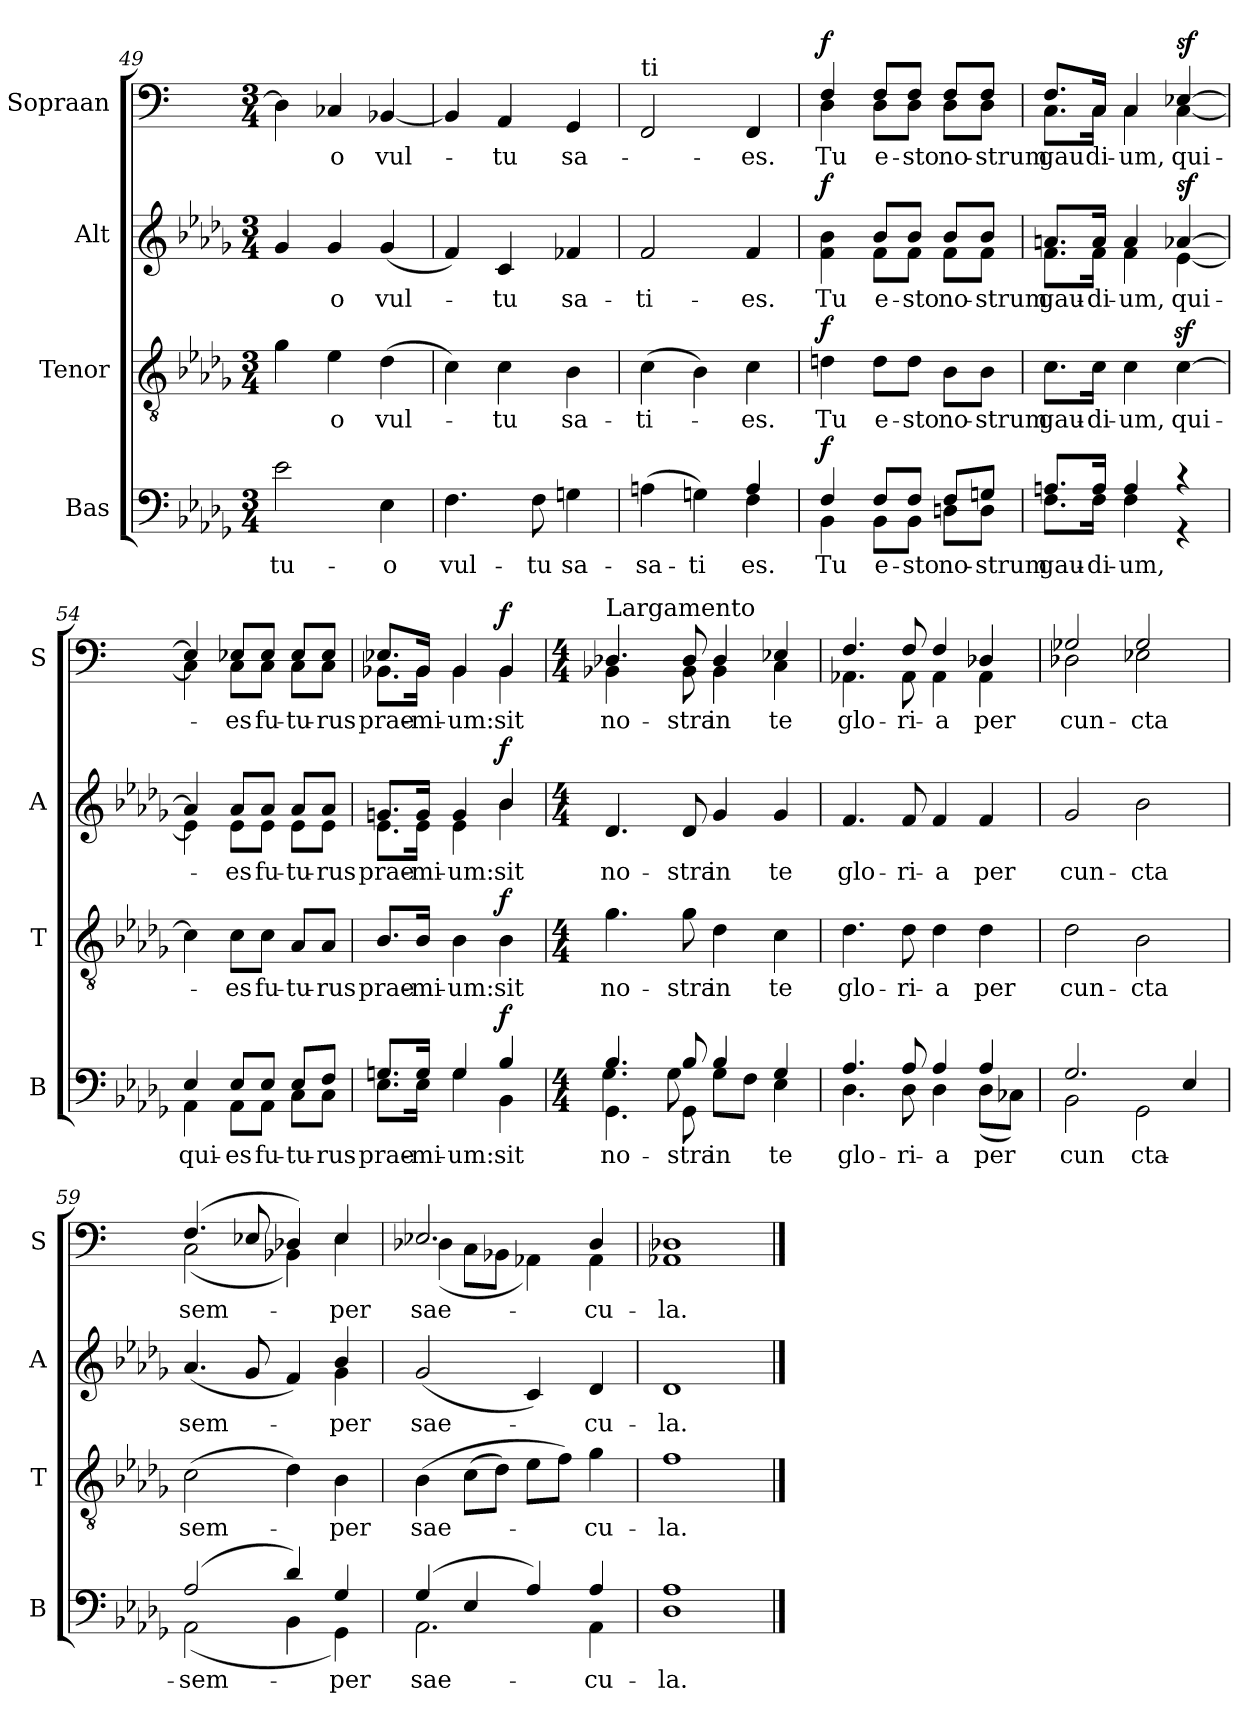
**kern	**text	**dynam	**kern	**text	**dynam	**kern	**text	**dynam	**kern	**text	**dynam
*part4	*part4	*part4	*part3	*part3	*part3	*part2	*part2	*part2	*part1	*part1	*part1
*staff4	*staff4	*staff4	*staff3	*staff3	*staff3	*staff2	*staff2	*staff2	*staff1	*staff1	*staff1
*I"Bas	*	*	*I"Tenor	*	*	*I"Alt	*	*	*I"Sopraan	*	*
*I'B	*	*	*I'T	*	*	*I'A	*	*	*I'S	*	*
*clefF4	*	*	*clefGv2	*	*	*clefG2	*	*	*clefF4	*	*
*	*	*	*	*	*	*	*	*	*ITrd-14c-24	*	*
*k[b-e-a-d-g-]	*	*	*k[b-e-a-d-g-]	*	*	*k[b-e-a-d-g-]	*	*	*k[]	*	*
*M3/4	*	*	*M3/4	*	*	*M3/4	*	*	*M3/4	*	*
=49	=49	=49	=49	=49	=49	=49	=49	=49	=49	=49	=49
!	!LO:LY:b	!	!	!	!	!	!	!	!	!	!
2e-\	tu-	.	4g-\	.	.	4g-/	.	.	4dd-\]	.	.
!	!	!	!	!LO:LY:b	!	!	!LO:LY:b	!	!	!LO:LY:b	!
.	.	.	4e-\	o	.	4g-/	o	.	4cc-X/	o	.
!	!LO:LY:b	!	!	!LO:LY:b	!	!	!LO:LY:b	!	!	!LO:LY:b	!
4E-\	o	.	(>4d-\	vul-	.	(<4g-/	vul-	.	[4b-X/	vul-	.
=50	=50	=50	=50	=50	=50	=50	=50	=50	=50	=50	=50
!	!LO:LY:b	!	!	!	!	!	!	!	!	!	!
4.F\	vul-	.	4c\)	.	.	4f/)	.	.	4b-/]	.	.
!	!	!	!	!LO:LY:b	!	!	!LO:LY:b	!	!	!LO:LY:b	!
.	.	.	4c\	tu	.	4c/	tu	.	4a/	tu	.
!	!LO:LY:b	!	!	!	!	!	!	!	!	!	!
8F\	tu	.	.	.	.	.	.	.	.	.	.
!	!LO:LY:b	!	!	!LO:LY:b	!	!	!LO:LY:b	!	!	!LO:LY:b	!
4Gn\	sa-	.	4B-\	sa-	.	4f-X/	sa-	.	4g/	sa-	.
!!LO:LB:g=z
=51	=51	=51	=51	=51	=51	=51	=51	=51	=51	=51	=51
!	!	!	!	!	!	!	!	!	!LO:TX:a:t=ti	!	!
!	!LO:LY:b	!	!	!LO:LY:b	!	!	!LO:LY:b	!	!	!	!
*^	*	*	*	*	*	*	*	*	*	*	*
(>4An\	2ryy	sa-	.	(>4c\	ti-	.	2f/	ti-	.	2f/	.	.
!	!	!LO:LY:b	!	!	!	!	!	!	!	!	!	!
4Gn\)	.	ti	.	4B-\)	.	.	.	.	.	.	.	.
!	!	!LO:LY:b	!	!	!LO:LY:b	!	!	!LO:LY:b	!	!	!LO:LY:b	!
4A/	4F\	es.	.	4c\	es.	.	4f/	es.	.	4f/	es.	.
=52	=52	=52	=52	=52	=52	=52	=52	=52	=52	=52	=52	=52
!	!	!LO:LY:b	!LO:DY:b	!	!LO:LY:b	!LO:DY:a	!	!LO:LY:b	!LO:DY:b	!	!LO:LY:b	!LO:DY:a
*	*	*	*	*	*	*	*^	*	*	*^	*	*
4F/	4BB-\	Tu	f	4dn\	Tu	f	4f\ 4b-\	4ryy	Tu	f	4ff/	4dd\	Tu	f
!	!	!LO:LY:b	!	!	!LO:LY:b	!	!	!	!LO:LY:b	!	!	!	!LO:LY:b	!
8F/L	8BB-\L	e-	.	8d\L	e-	.	8b-/L	8f\L	e-	.	8ff/L	8dd\L	e-	.
!	!	!LO:LY:b	!	!	!LO:LY:b	!	!	!	!LO:LY:b	!	!	!	!LO:LY:b	!
8F/J	8BB-\J	sto	.	8d\J	sto	.	8b-/J	8f\J	sto	.	8ff/J	8dd\J	sto	.
!	!	!LO:LY:b	!	!	!LO:LY:b	!	!	!	!LO:LY:b	!	!	!	!LO:LY:b	!
8F/L	8Dn\L	no-	.	8B-\L	no-	.	8b-/L	8f\L	no-	.	8ff/L	8dd\L	no-	.
!	!	!LO:LY:b	!	!	!LO:LY:b	!	!	!	!LO:LY:b	!	!	!	!LO:LY:b	!
8Gn/J	8D\J	strum	.	8B-\J	strum	.	8b-/J	8f\J	strum	.	8ff/J	8dd\J	strum	.
=53	=53	=53	=53	=53	=53	=53	=53	=53	=53	=53	=53	=53	=53	=53
!	!	!LO:LY:b	!	!	!LO:LY:b	!	!	!	!LO:LY:b	!	!	!	!LO:LY:b	!
8.An/L	8.F\L	gau-	.	8.c\L	gau-	.	8.an/L	8.f\L	gau-	.	8.ff/L	8.cc\L	gau	.
!	!	!LO:LY:b	!	!	!LO:LY:b	!	!	!	!LO:LY:b	!	!	!	!LO:LY:b	!
16A/Jk	16F\Jk	di-	.	16c\Jk	di-	.	16a/Jk	16f\Jk	di-	.	16cc/Jk	16cc\Jk	-di-	.
!	!	!LO:LY:b	!	!	!LO:LY:b	!	!	!	!LO:LY:b	!	!	!	!LO:LY:b	!
4A/	4F\	um,	.	4c\	um,	.	4a/	4f\	um,	.	4cc/	4cc\	um,	.
!	!	!	!	!	!LO:LY:b	!	!	!	!LO:LY:b	!LO:DY:b	!	!	!LO:LY:b	!LO:DY:a
4r	4r	.	.	[4cz>\	qui-	.	[4a-X/	[4e-\	qui-	sf	[4ee-X/	[4cc\	qui-	sf
=54	=54	=54	=54	=54	=54	=54	=54	=54	=54	=54	=54	=54	=54	=54
!	!	!LO:LY:b	!	!	!	!	!	!	!	!	!	!	!	!
4E-/	4AA-\	qui-	.	4c\]	.	.	4a-/]	4e-\]	.	.	4ee-/]	4cc\]	.	.
!	!	!LO:LY:b	!	!	!LO:LY:b	!	!	!	!LO:LY:b	!	!	!	!LO:LY:b	!
8E-/L	8AA-\L	es	.	8c\L	es	.	8a-/L	8e-\L	es	.	8ee-X/L	8cc\L	es	.
!	!	!LO:LY:b	!	!	!LO:LY:b	!	!	!	!LO:LY:b	!	!	!	!LO:LY:b	!
8E-/J	8AA-\J	fu-	.	8c\J	fu-	.	8a-/J	8e-\J	fu-	.	8ee-/J	8cc\J	fu-	.
!	!	!LO:LY:b	!	!	!LO:LY:b	!	!	!	!LO:LY:b	!	!	!	!LO:LY:b	!
8E-/L	8C\L	tu-	.	8A-/L	tu-	.	8a-/L	8e-\L	tu-	.	8ee-/L	8cc\L	tu-	.
!	!	!LO:LY:b	!	!	!LO:LY:b	!	!	!	!LO:LY:b	!	!	!	!LO:LY:b	!
8F/J	8C\J	rus	.	8A-/J	rus	.	8a-/J	8e-\J	rus	.	8ee-/J	8cc\J	rus	.
=55	=55	=55	=55	=55	=55	=55	=55	=55	=55	=55	=55	=55	=55	=55
!	!	!LO:LY:b	!	!	!LO:LY:b	!	!	!	!LO:LY:b	!	!	!	!LO:LY:b	!
8.Gn/L	8.E-\L	prae-	.	8.B-/L	prae-	.	8.gn/L	8.e-\L	prae-	.	8.ee-X/L	8.b-X\L	prae-	.
!	!	!LO:LY:b	!	!	!LO:LY:b	!	!	!	!LO:LY:b	!	!	!	!LO:LY:b	!
16G/Jk	16E-\Jk	mi-	.	16B-/Jk	mi-	.	16g/Jk	16e-\Jk	mi-	.	16b-/Jk	16b-\Jk	mi-	.
!	!	!LO:LY:b	!	!	!LO:LY:b	!	!	!	!LO:LY:b	!	!	!	!LO:LY:b	!
4G/	4G\	um:	.	4B-\	um:	.	4g/	4e-\	um:	.	4b-/	4b-\	um:	.
!	!	!LO:LY:b	!LO:DY:b	!	!LO:LY:b	!LO:DY:a	!	!	!LO:LY:b	!LO:DY:a	!	!	!LO:LY:b	!LO:DY:a
4B-/	4BB-\	sit	f	4B-\	sit	f	4b-/	4b-\	sit	f	4b-/	4b-\	sit	f
*v	*v	*	*	*	*	*	*v	*v	*	*	*	*	*	*
!!LO:LB:g=z	!!
=56	=56	=56	=56	=56	=56	=56	=56	=56	=56	=56	=56	=56
*M4/4	*	*	*M4/4	*	*	*M4/4	*	*	*M4/4	*	*	*
*^	*	*	*	*	*	*^	*	*	*	*	*	*
!	!	!	!	!	!	!	!	!	!	!	!LO:TX:a:t=Largamento	!	!	!
!	!	!LO:LY:b	!	!	!LO:LY:b	!	!	!	!LO:LY:b	!	!	!	!LO:LY:b	!
*	*^	*	*	*	*	*	*v	*v	*	*	*	*	*	*
4.B-/	4.GG-\	4.G-\	no-	.	4.g-\	no-	.	4.d-/	no-	.	4.dd-X/	4b-X\	no-	.
.	.	.	.	.	.	.	.	.	.	.	.	8ryy	.	.
!	!	!	!LO:LY:b	!	!	!LO:LY:b	!	!	!LO:LY:b	!	!	!	!LO:LY:b	!
8B-/	8GG-\	8G-\	stra	.	8g-\	stra	.	8d-/	stra	.	8dd-/	8b-\	stra	.
!	!	!	!LO:LY:b	!	!	!LO:LY:b	!	!	!LO:LY:b	!	!	!	!LO:LY:b	!
4B-/	8G-\L	2ryy	in	.	4d-\	in	.	4g-/	in	.	4dd-/	4b-\	in	.
.	8F\J	.	.	.	.	.	.	.	.	.	.	.	.	.
!	!	!	!LO:LY:b	!	!	!LO:LY:b	!	!	!LO:LY:b	!	!	!	!LO:LY:b	!
4G-/	4E-\	.	te	.	4c\	te	.	4g-/	te	.	4ee-X/	4cc\	te	.
*	*v	*v	*	*	*	*	*	*	*	*	*	*	*	*
=57	=57	=57	=57	=57	=57	=57	=57	=57	=57	=57	=57	=57	=57
!	!	!LO:LY:b	!	!	!LO:LY:b	!	!	!LO:LY:b	!	!	!	!LO:LY:b	!
4.A-/	4.D-\	glo-	.	4.d-\	glo-	.	4.f/	glo-	.	4.ff/	4.a-X\	glo-	.
!	!	!LO:LY:b	!	!	!LO:LY:b	!	!	!LO:LY:b	!	!	!	!LO:LY:b	!
8A-/	8D-\	ri-	.	8d-\	ri-	.	8f/	ri-	.	8ff/	8a-\	ri-	.
!	!	!LO:LY:b	!	!	!LO:LY:b	!	!	!LO:LY:b	!	!	!	!LO:LY:b	!
4A-/	4D-\	a	.	4d-\	a	.	4f/	a	.	4ff/	4a-\	a	.
!	!	!LO:LY:b	!	!	!LO:LY:b	!	!	!LO:LY:b	!	!	!	!LO:LY:b	!
4A-/	(<8D-\L	per	.	4d-\	per	.	4f/	per	.	4dd-X/	4a-\	per	.
.	8C-X\J)	.	.	.	.	.	.	.	.	.	.	.	.
=58	=58	=58	=58	=58	=58	=58	=58	=58	=58	=58	=58	=58	=58
!	!	!LO:LY:b	!	!	!LO:LY:b	!	!	!LO:LY:b	!	!	!	!LO:LY:b	!
2.G-/	2BB-\	cun-	.	2d-\	cun-	.	2g-/	cun-	.	2gg-X/	2dd-X\	cun-	.
!	!	!LO:LY:b	!	!	!LO:LY:b	!	!	!LO:LY:b	!	!	!	!LO:LY:b	!
.	2GG-\	cta	.	2B-\	cta	.	2b-\	cta	.	2gg-/	2ee-X\	cta	.
4E-/	.	.	.	.	.	.	.	.	.	.	.	.	.
=59	=59	=59	=59	=59	=59	=59	=59	=59	=59	=59	=59	=59	=59
!	!	!LO:LY:b	!	!	!LO:LY:b	!	!	!LO:LY:b	!	!	!	!LO:LY:b	!
*	*	*	*	*	*	*	*^	*	*	*	*	*	*
(>2A-/	(<2AA-\	sem-	.	(>2c\	sem-	.	(<4.a-/	2.ryy	sem-	.	(>4.ff/	(<2cc\	sem-	.
.	.	.	.	.	.	.	8g-/	.	.	.	8ee-X/	.	.	.
4d-/)	4BB-\	.	.	4d-\)	.	.	4f/)	.	.	.	4dd-X/)	4b-X\)	.	.
!	!	!LO:LY:b	!	!	!LO:LY:b	!	!	!	!LO:LY:b	!	!	!	!LO:LY:b	!
4G-/	4GG-\)	per	.	4B-\	per	.	4b-/	4g-\	per	.	4ee-/	4ee-\	per	.
=60	=60	=60	=60	=60	=60	=60	=60	=60	=60	=60	=60	=60	=60	=60
!	!	!LO:LY:b	!	!	!LO:LY:b	!	!	!	!LO:LY:b	!	!	!	!LO:LY:b	!
*	*	*	*	*	*	*	*v	*v	*	*	*	*	*	*
(>4G-/	2.AA-\	sae--	.	(>4B-\	sae-	.	(<2g-/	sae-	.	2.ee-X/	(<4dd-X\	sae--	.
4E-/	.	.	.	(>8c\L	.	.	.	.	.	.	8cc\L	.	.
.	.	.	.	8d-\J)	.	.	.	.	.	.	8b-X\J	.	.
4A-/)	.	.	.	8e-\L	.	.	4c/)	.	.	.	4a-X\)	.	.
.	.	.	.	8f\J)	.	.	.	.	.	.	.	.	.
!	!	!LO:LY:b	!	!	!LO:LY:b	!	!	!LO:LY:b	!	!	!	!LO:LY:b	!
4A-/	4AA-\	cu-	.	4g-\	cu-	.	4d-/	cu-	.	4dd-/	4a-\	cu-	.
=61	=61	=61	=61	=61	=61	=61	=61	=61	=61	=61	=61	=61	=61
!	!	!LO:LY:b	!	!	!LO:LY:b	!	!	!LO:LY:b	!	!	!	!LO:LY:b	!
1A-	1D-	la.	.	1f	la.	.	1d-	la.	.	1dd-X	1a-X	la.	.
*v	*v	*	*	*	*	*	*	*	*	*v	*v	*	*
==	==	==	==	==	==	==	==	==	==	==	==
*-	*-	*-	*-	*-	*-	*-	*-	*-	*-	*-	*-
